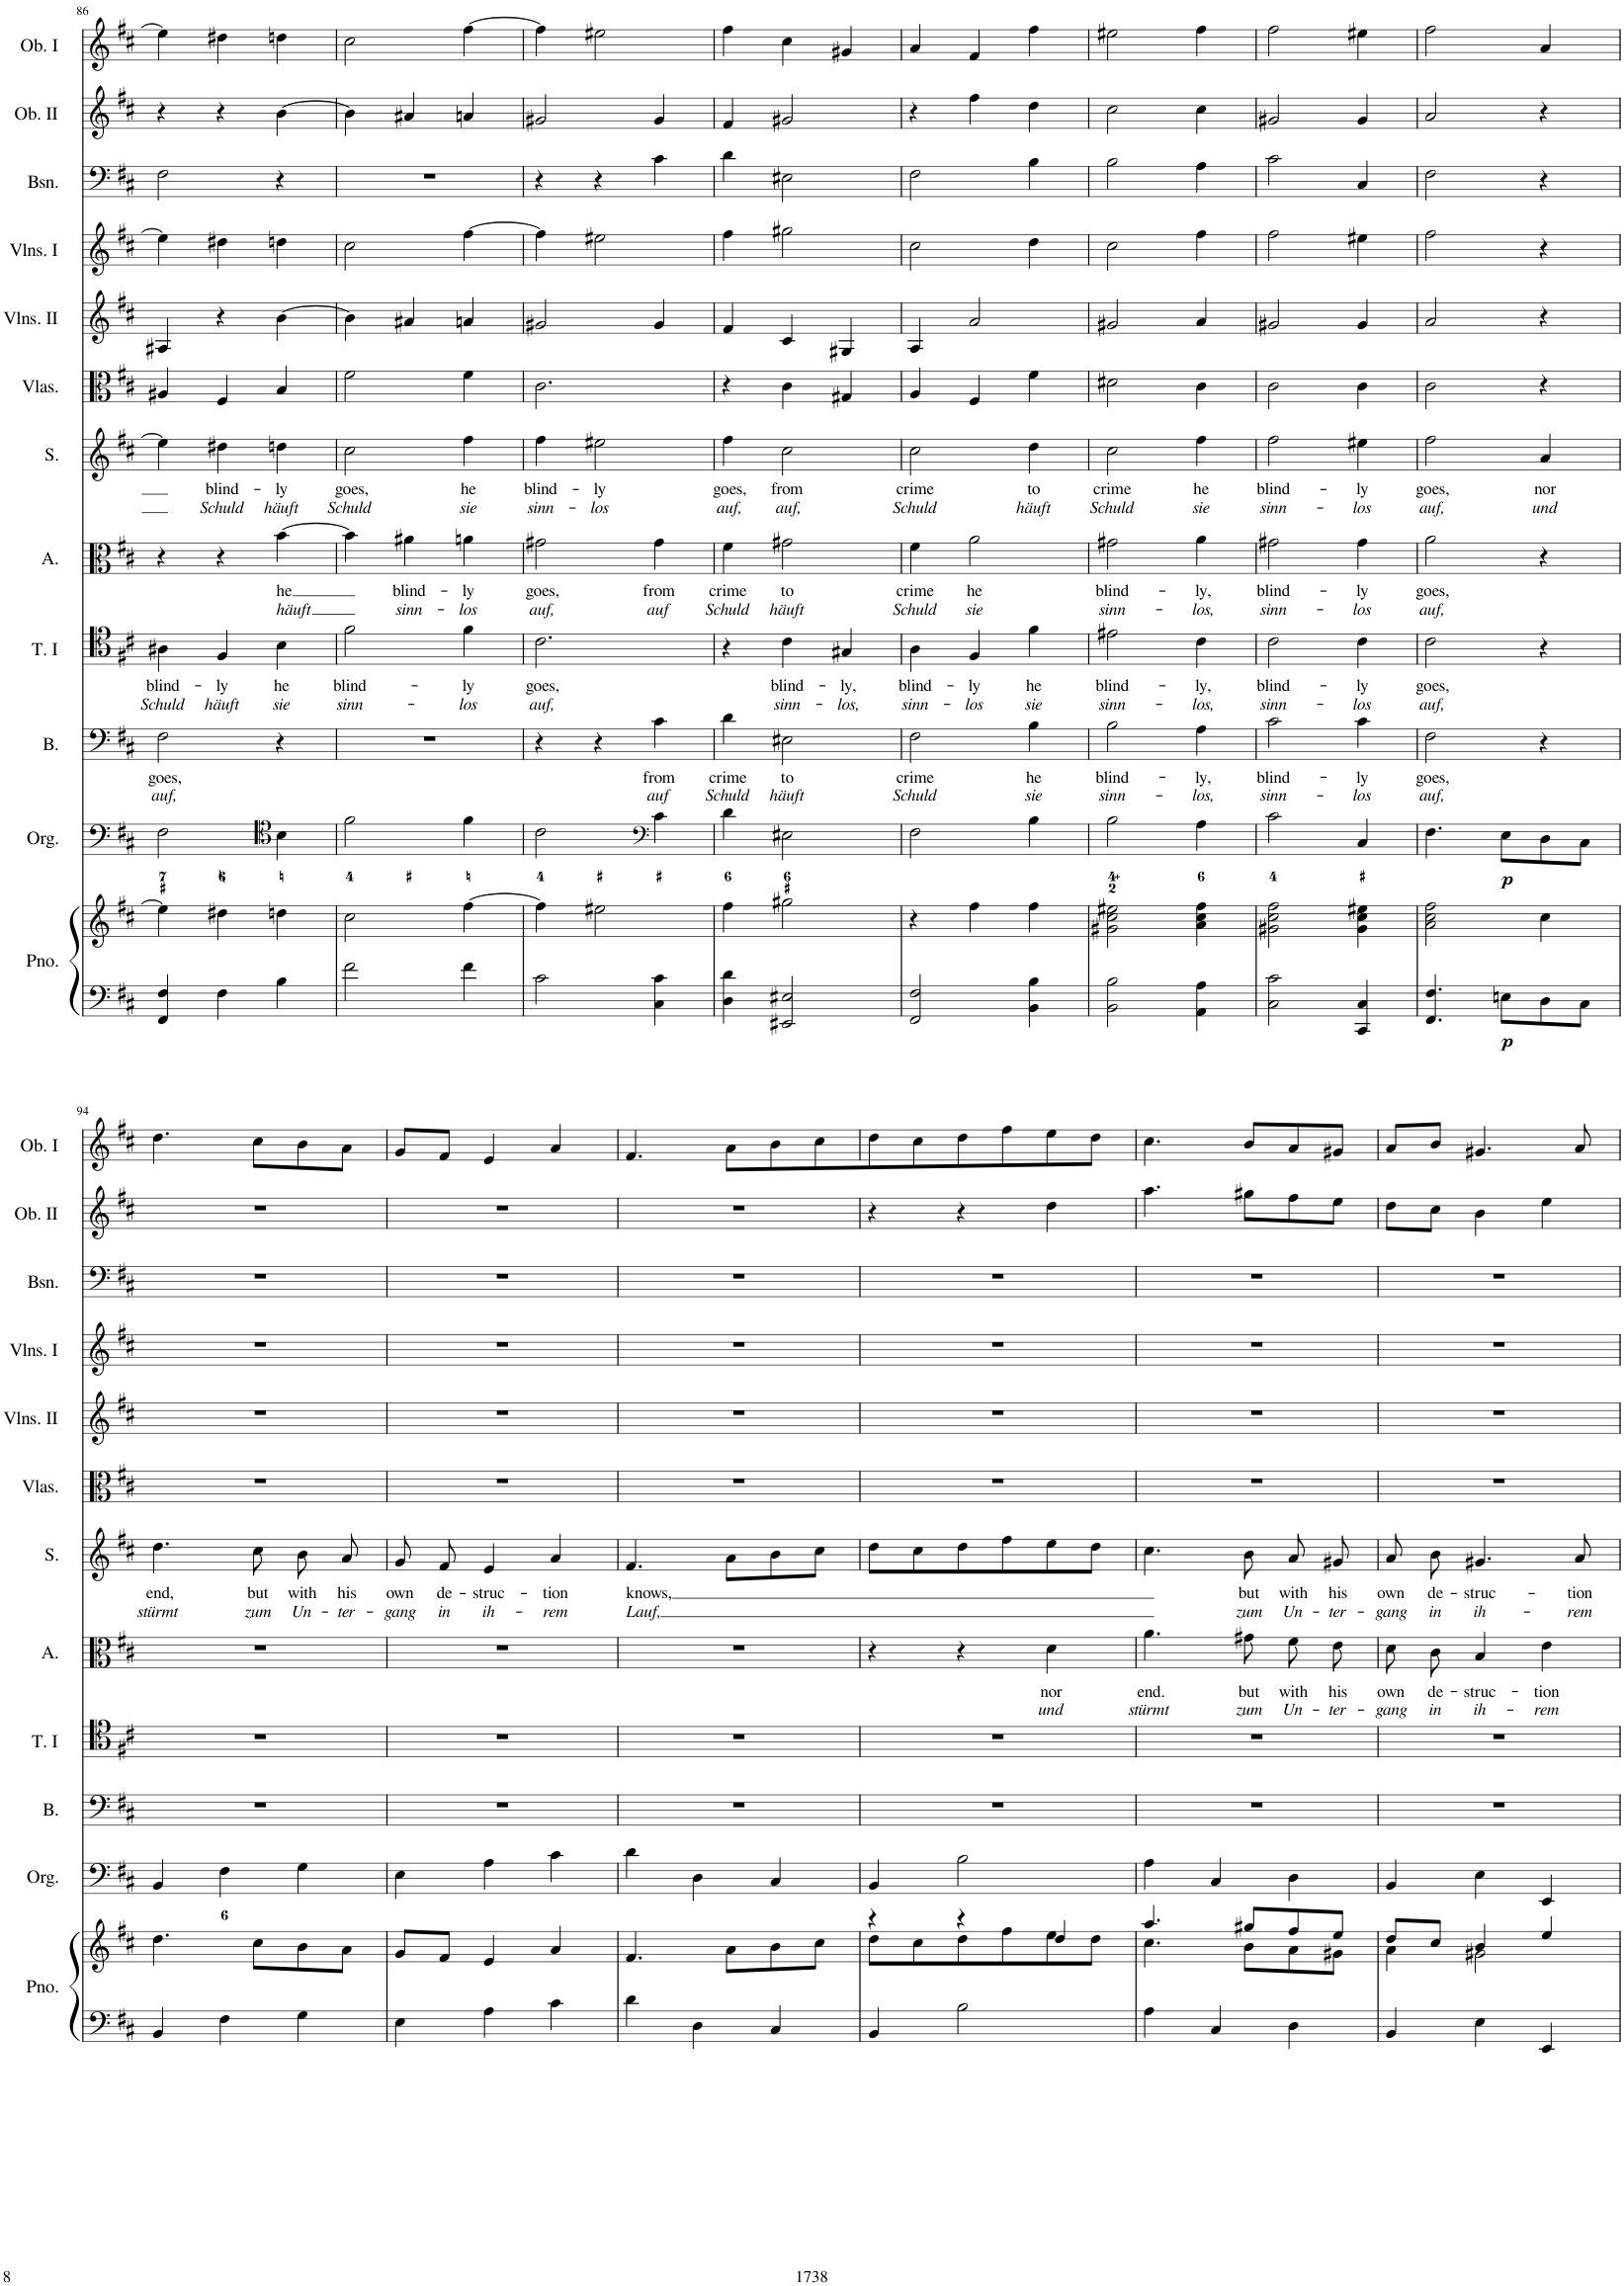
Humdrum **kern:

**kern	**kern	**dynam	**kern	**dynam	**kern	**text	**text	**kern	**text	**text	**kern	**text	**text	**kern	**text	**text	**kern	**kern	**kern	**kern	**kern	**kern
*part12	*part12	*part12	*part11	*part11	*part10	*part10	*part10	*part9	*part9	*part9	*part8	*part8	*part8	*part7	*part7	*part7	*part6	*part5	*part4	*part3	*part2	*part1
*staff13	*staff12	*staff12/13	*staff11	*staff11	*staff10	*staff10	*staff10	*staff9	*staff9	*staff9	*staff8	*staff8	*staff8	*staff7	*staff7	*staff7	*staff6	*staff5	*staff4	*staff3	*staff2	*staff1
*I"Piano	*	*	*I"Organ	*	*I"Bass	*	*	*I"Tenor I	*	*	*I"Alto	*	*	*I"Soprano	*	*	*I"Violas	*I"Violins II	*I"Violins I	*I"Bassoon	*I"Oboe II	*I"Oboe I
*I'Pno.	*	*	*I'Org.	*	*I'B.	*	*	*I'T. I	*	*	*I'A.	*	*	*I'S.	*	*	*I'Vlas.	*I'Vlns. II	*I'Vlns. I	*I'Bsn.	*I'Ob. II	*I'Ob. I
!!LO:PB:g=z
*clefF4	*clefG2	*	*clefF4	*	*clefF4	*	*	*clefC4	*	*	*clefC3	*	*	*clefG2	*	*	*clefC3	*clefG2	*clefG2	*clefF4	*clefG2	*clefG2
*k[f#c#]	*k[f#c#]	*	*k[f#c#]	*	*k[f#c#]	*	*	*k[f#c#]	*	*	*k[f#c#]	*	*	*k[f#c#]	*	*	*k[f#c#]	*k[f#c#]	*k[f#c#]	*k[f#c#]	*k[f#c#]	*k[f#c#]
*M3/4	*M3/4	*	*M3/4	*	*M3/4	*	*	*M3/4	*	*	*M3/4	*	*	*M3/4	*	*	*M3/4	*M3/4	*M3/4	*M3/4	*M3/4	*M3/4
=86	=86	=86	=86	=86	=86	=86	=86	=86	=86	=86	=86	=86	=86	=86	=86	=86	=86	=86	=86	=86	=86	=86
!	!	!	!	!	!	!LO:LY:b	!LO:LY:b	!	!LO:LY:b	!LO:LY:b	!	!	!	!	!	!	!	!	!	!	!	!
4FF#/ 4F#/	4ee\]	.	2F#\	.	2F#\	goes,	auf,	4A#X\	blind-	Schuld	4r	.	.	4ee\]	.	.	4A#X/	4A#X/	4ee\]	2F#\	4r	4ee\]
!	!	!	!	!	!	!	!	!	!LO:LY:b	!LO:LY:b	!	!	!	!	!LO:LY:b	!LO:LY:b	!	!	!	!	!	!
4F#\	4dd#X\	.	.	.	.	.	.	4F#/	-ly	häuft	4r	.	.	4dd#X\	blind-	Schuld	4F#/	4r	4dd#X\	.	4r	4dd#X\
*	*	*	*clefC4	*	*	*	*	*	*	*	*	*	*	*	*	*	*	*	*	*	*	*
!	!	!	!	!	!	!	!	!	!LO:LY:b	!LO:LY:b	!	!LO:LY:b	!LO:LY:b	!	!LO:LY:b	!LO:LY:b	!	!	!	!	!	!
4B\	4ddn\	.	4B\	.	4r	.	.	4B\	he	sie	[4b\	he	häuft	4ddn\	-ly	häuft	4B/	[4b\	4ddn\	4r	[4b\	4ddn\
=87	=87	=87	=87	=87	=87	=87	=87	=87	=87	=87	=87	=87	=87	=87	=87	=87	=87	=87	=87	=87	=87	=87
!	!	!	!	!	!	!	!	!	!LO:LY:b	!LO:LY:b	!	!	!	!	!LO:LY:b	!LO:LY:b	!	!	!	!	!	!
2f#\	2cc#\	.	2f#\	.	2.r	.	.	2f#\	blind-	sinn-	4b\]	.	.	2cc#\	goes,	Schuld	2f#\	4b\]	2cc#\	2.r	4b\]	2cc#\
!	!	!	!	!	!	!	!	!	!	!	!	!LO:LY:b	!LO:LY:b	!	!	!	!	!	!	!	!	!
.	.	.	.	.	.	.	.	.	.	.	4a#X\	blind-	sinn-	.	.	.	.	4a#X/	.	.	4a#X/	.
!	!	!	!	!	!	!	!	!	!LO:LY:b	!LO:LY:b	!	!LO:LY:b	!LO:LY:b	!	!LO:LY:b	!LO:LY:b	!	!	!	!	!	!
4f#\	[4ff#\	.	4f#\	.	.	.	.	4f#\	-ly	-los	4an\	-ly	-los	4ff#\	he	sie	4f#\	4an/	[4ff#\	.	4an/	[4ff#\
=88	=88	=88	=88	=88	=88	=88	=88	=88	=88	=88	=88	=88	=88	=88	=88	=88	=88	=88	=88	=88	=88	=88
!	!	!	!	!	!	!	!	!	!LO:LY:b	!LO:LY:b	!	!LO:LY:b	!LO:LY:b	!	!LO:LY:b	!LO:LY:b	!	!	!	!	!	!
2c#\	4ff#\]	.	2c#\	.	4r	.	.	2.c#\	goes,	auf,	2g#X\	goes,	auf,	4ff#\	blind-	sinn-	2.c#\	2g#X/	4ff#\]	4r	2g#X/	4ff#\]
!	!	!	!	!	!	!	!	!	!	!	!	!	!	!	!LO:LY:b	!LO:LY:b	!	!	!	!	!	!
.	2ee#X\	.	.	.	4r	.	.	.	.	.	.	.	.	2ee#X\	-ly	-los	.	.	2ee#X\	4r	.	2ee#X\
*	*	*	*clefF4	*	*	*	*	*	*	*	*	*	*	*	*	*	*	*	*	*	*	*
!	!	!	!	!	!	!LO:LY:b	!LO:LY:b	!	!	!	!	!LO:LY:b	!LO:LY:b	!	!	!	!	!	!	!	!	!
4C#\ 4c#\	.	.	4c#\	.	4c#\	from	auf	.	.	.	4g#\	from	auf	.	.	.	.	4g#/	.	4c#\	4g#/	.
=89	=89	=89	=89	=89	=89	=89	=89	=89	=89	=89	=89	=89	=89	=89	=89	=89	=89	=89	=89	=89	=89	=89
!	!	!	!	!	!	!LO:LY:b	!LO:LY:b	!	!	!	!	!LO:LY:b	!LO:LY:b	!	!LO:LY:b	!LO:LY:b	!	!	!	!	!	!
4D\ 4d\	4ff#\	.	4d\	.	4d\	crime	Schuld	4r	.	.	4f#\	crime	Schuld	4ff#\	goes,	auf,	4r	4f#/	4ff#\	4d\	4f#/	4ff#\
!	!	!	!	!	!	!LO:LY:b	!LO:LY:b	!	!LO:LY:b	!LO:LY:b	!	!LO:LY:b	!LO:LY:b	!	!LO:LY:b	!LO:LY:b	!	!	!	!	!	!
2EE#X/ 2E#X/	2gg#X\	.	2E#X\	.	2E#X\	to	häuft	4c#\	blind-	sinn-	2g#X\	to	häuft	2cc#\	from	auf,	4c#\	4c#/	2gg#X\	2E#X\	2g#X/	4cc#\
!	!	!	!	!	!	!	!	!	!LO:LY:b	!LO:LY:b	!	!	!	!	!	!	!	!	!	!	!	!
.	.	.	.	.	.	.	.	4G#X/	-ly,	-los,	.	.	.	.	.	.	4G#X/	4G#X/	.	.	.	4g#X/
=90	=90	=90	=90	=90	=90	=90	=90	=90	=90	=90	=90	=90	=90	=90	=90	=90	=90	=90	=90	=90	=90	=90
!	!	!	!	!	!	!LO:LY:b	!LO:LY:b	!	!LO:LY:b	!LO:LY:b	!	!LO:LY:b	!LO:LY:b	!	!LO:LY:b	!LO:LY:b	!	!	!	!	!	!
2FF#/ 2F#/	4r	.	2F#\	.	2F#\	crime	Schuld	4A\	blind-	sinn-	4f#\	crime	Schuld	2cc#\	crime	Schuld	4A/	4A/	2cc#\	2F#\	4r	4a/
!	!	!	!	!	!	!	!	!	!LO:LY:b	!LO:LY:b	!	!LO:LY:b	!LO:LY:b	!	!	!	!	!	!	!	!	!
.	4ff#\	.	.	.	.	.	.	4F#/	-ly	-los	2a\	he	sie	.	.	.	4F#/	2a/	.	.	4ff#\	4f#/
!	!	!	!	!	!	!LO:LY:b	!LO:LY:b	!	!LO:LY:b	!LO:LY:b	!	!	!	!	!LO:LY:b	!LO:LY:b	!	!	!	!	!	!
4BB\ 4B\	4ff#\	.	4B\	.	4B\	he	sie	4f#\	he	sie	.	.	.	4dd\	to	häuft	4f#\	.	4dd\	4B\	4dd\	4ff#\
=91	=91	=91	=91	=91	=91	=91	=91	=91	=91	=91	=91	=91	=91	=91	=91	=91	=91	=91	=91	=91	=91	=91
!	!	!	!	!	!	!LO:LY:b	!LO:LY:b	!	!LO:LY:b	!LO:LY:b	!	!LO:LY:b	!LO:LY:b	!	!LO:LY:b	!LO:LY:b	!	!	!	!	!	!
2BB\ 2B\	2g#X\ 2cc#\ 2ee#X\	.	2B\	.	2B\	blind-	sinn-	2e#X\	blind-	sinn-	2g#X\	blind-	sinn-	2cc#\	crime	Schuld	2d#X\	2g#X/	2cc#\	2B\	2cc#\	2ee#X\
!	!	!	!	!	!	!LO:LY:b	!LO:LY:b	!	!LO:LY:b	!LO:LY:b	!	!LO:LY:b	!LO:LY:b	!	!LO:LY:b	!LO:LY:b	!	!	!	!	!	!
4AA\ 4A\	4a\ 4cc#\ 4ff#\	.	4A\	.	4A\	-ly,	-los,	4c#\	-ly,	-los,	4a\	-ly,	-los,	4ff#\	he	sie	4c#\	4a/	4ff#\	4A\	4cc#\	4ff#\
=92	=92	=92	=92	=92	=92	=92	=92	=92	=92	=92	=92	=92	=92	=92	=92	=92	=92	=92	=92	=92	=92	=92
!	!	!	!	!	!	!LO:LY:b	!LO:LY:b	!	!LO:LY:b	!LO:LY:b	!	!LO:LY:b	!LO:LY:b	!	!LO:LY:b	!LO:LY:b	!	!	!	!	!	!
2C#\ 2c#\	2g#X\ 2cc#\ 2ff#\	.	2c#\	.	2c#\	blind-	sinn-	2c#\	blind-	sinn-	2g#X\	blind-	sinn-	2ff#\	blind-	sinn-	2c#\	2g#X/	2ff#\	2c#\	2g#X/	2ff#\
!	!	!	!	!	!	!LO:LY:b	!LO:LY:b	!	!LO:LY:b	!LO:LY:b	!	!LO:LY:b	!LO:LY:b	!	!LO:LY:b	!LO:LY:b	!	!	!	!	!	!
4CC#/ 4C#/	4g#\ 4cc#\ 4ee#X\	.	4C#/	.	4c#\	-ly	-los	4c#\	-ly	-los	4g#\	-ly	-los	4ee#X\	-ly	-los	4c#\	4g#/	4ee#X\	4C#/	4g#/	4ee#X\
=93	=93	=93	=93	=93	=93	=93	=93	=93	=93	=93	=93	=93	=93	=93	=93	=93	=93	=93	=93	=93	=93	=93
!	!	!	!	!	!	!LO:LY:b	!LO:LY:b	!	!LO:LY:b	!LO:LY:b	!	!LO:LY:b	!LO:LY:b	!	!LO:LY:b	!LO:LY:b	!	!	!	!	!	!
4.FF#/ 4.F#/	2a\ 2cc#\ 2ff#\	.	4.F#\	.	2F#\	goes,	auf,	2c#\	goes,	auf,	2a\	goes,	auf,	2ff#\	goes,	auf,	2c#\	2a/	2ff#\	2F#\	2a/	2ff#\
!	!	!LO:DY:b=2	!	!LO:DY:b	!	!	!	!	!	!	!	!	!	!	!	!	!	!	!	!	!	!
8En\L	.	p	8E\L	p	.	.	.	.	.	.	.	.	.	.	.	.	.	.	.	.	.	.
!	!	!	!	!	!	!	!	!	!	!	!	!	!	!	!LO:LY:b	!LO:LY:b	!	!	!	!	!	!
8D\	4cc#\	.	8D\	.	4r	.	.	4r	.	.	4r	.	.	4a/	nor	und	4r	4r	4r	4r	4r	4a/
8C#\J	.	.	8C#\J	.	.	.	.	.	.	.	.	.	.	.	.	.	.	.	.	.	.	.
!!LO:LB:g=z
=94	=94	=94	=94	=94	=94	=94	=94	=94	=94	=94	=94	=94	=94	=94	=94	=94	=94	=94	=94	=94	=94	=94
!	!	!	!	!	!	!	!	!	!	!	!	!	!	!	!LO:LY:b	!LO:LY:b	!	!	!	!	!	!
4BB/	4.dd\	.	4BB/	.	2.r	.	.	2.r	.	.	2.r	.	.	4.dd\	end,	stürmt	2.r	2.r	2.r	2.r	2.r	4.dd\
4F#\	.	.	4F#\	.	.	.	.	.	.	.	.	.	.	.	.	.	.	.	.	.	.	.
!	!	!	!	!	!	!	!	!	!	!	!	!	!	!	!LO:LY:b	!LO:LY:b	!	!	!	!	!	!
.	8cc#\L	.	.	.	.	.	.	.	.	.	.	.	.	8cc#\	but	zum	.	.	.	.	.	8cc#\L
!	!	!	!	!	!	!	!	!	!	!	!	!	!	!	!LO:LY:b	!LO:LY:b	!	!	!	!	!	!
4G\	8b\	.	4G\	.	.	.	.	.	.	.	.	.	.	8b\	with	Un-	.	.	.	.	.	8b\
!	!	!	!	!	!	!	!	!	!	!	!	!	!	!	!LO:LY:b	!LO:LY:b	!	!	!	!	!	!
.	8a\J	.	.	.	.	.	.	.	.	.	.	.	.	8a/	his	-ter-	.	.	.	.	.	8a\J
=95	=95	=95	=95	=95	=95	=95	=95	=95	=95	=95	=95	=95	=95	=95	=95	=95	=95	=95	=95	=95	=95	=95
!	!	!	!	!	!	!	!	!	!	!	!	!	!	!	!LO:LY:b	!LO:LY:b	!	!	!	!	!	!
4E\	8g/L	.	4E\	.	2.r	.	.	2.r	.	.	2.r	.	.	8g/	own	-gang	2.r	2.r	2.r	2.r	2.r	8g/L
!	!	!	!	!	!	!	!	!	!	!	!	!	!	!	!LO:LY:b	!LO:LY:b	!	!	!	!	!	!
.	8f#/J	.	.	.	.	.	.	.	.	.	.	.	.	8f#/	de-	in	.	.	.	.	.	8f#/J
!	!	!	!	!	!	!	!	!	!	!	!	!	!	!	!LO:LY:b	!LO:LY:b	!	!	!	!	!	!
4A\	4e/	.	4A\	.	.	.	.	.	.	.	.	.	.	4e/	-struc-	ih-	.	.	.	.	.	4e/
!	!	!	!	!	!	!	!	!	!	!	!	!	!	!	!LO:LY:b	!LO:LY:b	!	!	!	!	!	!
4c#\	4a/	.	4c#\	.	.	.	.	.	.	.	.	.	.	4a/	-tion	-rem	.	.	.	.	.	4a/
=96	=96	=96	=96	=96	=96	=96	=96	=96	=96	=96	=96	=96	=96	=96	=96	=96	=96	=96	=96	=96	=96	=96
!	!	!	!	!	!	!	!	!	!	!	!	!	!	!	!LO:LY:b	!LO:LY:b	!	!	!	!	!	!
4d\	4.f#/	.	4d\	.	2.r	.	.	2.r	.	.	2.r	.	.	4.f#/	knows,	Lauf,	2.r	2.r	2.r	2.r	2.r	4.f#/
4D\	.	.	4D\	.	.	.	.	.	.	.	.	.	.	.	.	.	.	.	.	.	.	.
.	8a\L	.	.	.	.	.	.	.	.	.	.	.	.	8a\L	.	.	.	.	.	.	.	8a\L
4C#/	8b\	.	4C#/	.	.	.	.	.	.	.	.	.	.	8b\	.	.	.	.	.	.	.	8b\
.	8cc#\J	.	.	.	.	.	.	.	.	.	.	.	.	8cc#\J	.	.	.	.	.	.	.	8cc#\
=97	=97	=97	=97	=97	=97	=97	=97	=97	=97	=97	=97	=97	=97	=97	=97	=97	=97	=97	=97	=97	=97	=97
*	*^	*	*	*	*	*	*	*	*	*	*	*	*	*	*	*	*	*	*	*	*	*
4BB/	4r	8dd\L	.	4BB/	.	2.r	.	.	2.r	.	.	4r	.	.	8dd\L	.	.	2.r	2.r	2.r	2.r	4r	8dd\
.	.	8cc#\	.	.	.	.	.	.	.	.	.	.	.	.	8cc#\	.	.	.	.	.	.	.	8cc#\
2B\	4r	8dd\	.	2B\	.	.	.	.	.	.	.	4r	.	.	8dd\	.	.	.	.	.	.	4r	8dd\
.	.	8ff#\	.	.	.	.	.	.	.	.	.	.	.	.	8ff#\	.	.	.	.	.	.	.	8ff#\
!	!	!	!	!	!	!	!	!	!	!	!	!	!LO:LY:b	!LO:LY:b	!	!	!	!	!	!	!	!	!
.	4dd/	8ee\	.	.	.	.	.	.	.	.	.	4d\	nor	und	8ee\	.	.	.	.	.	.	4dd\	8ee\
.	.	8dd\J	.	.	.	.	.	.	.	.	.	.	.	.	8dd\J	.	.	.	.	.	.	.	8dd\J
=98	=98	=98	=98	=98	=98	=98	=98	=98	=98	=98	=98	=98	=98	=98	=98	=98	=98	=98	=98	=98	=98	=98	=98
!	!	!	!	!	!	!	!	!	!	!	!	!	!LO:LY:b	!LO:LY:b	!	!	!	!	!	!	!	!	!
4A\	4.aa/	4.cc#\	.	4A\	.	2.r	.	.	2.r	.	.	4.a\	end.	stürmt	4.cc#\	.	.	2.r	2.r	2.r	2.r	4.aa\	4.cc#\
4C#/	.	.	.	4C#/	.	.	.	.	.	.	.	.	.	.	.	.	.	.	.	.	.	.	.
!	!	!	!	!	!	!	!	!	!	!	!	!	!LO:LY:b	!LO:LY:b	!	!LO:LY:b	!LO:LY:b	!	!	!	!	!	!
.	8gg#X/L	8b\L	.	.	.	.	.	.	.	.	.	8g#X\	but	zum	8b\	but	zum	.	.	.	.	8gg#X\L	8b/L
!	!	!	!	!	!	!	!	!	!	!	!	!	!LO:LY:b	!LO:LY:b	!	!LO:LY:b	!LO:LY:b	!	!	!	!	!	!
4D\	8ff#/	8a\	.	4D\	.	.	.	.	.	.	.	8f#\L	with	Un-	8a/	with	Un-	.	.	.	.	8ff#\	8a/
!	!	!	!	!	!	!	!	!	!	!	!	!	!LO:LY:b	!LO:LY:b	!	!LO:LY:b	!LO:LY:b	!	!	!	!	!	!
.	8ee/J	8g#X\J	.	.	.	.	.	.	.	.	.	8e\J	his	-ter-	8g#X/	his	-ter-	.	.	.	.	8ee\J	8g#X/J
=99	=99	=99	=99	=99	=99	=99	=99	=99	=99	=99	=99	=99	=99	=99	=99	=99	=99	=99	=99	=99	=99	=99	=99
!	!	!	!	!	!	!	!	!	!	!	!	!	!LO:LY:b	!LO:LY:b	!	!LO:LY:b	!LO:LY:b	!	!	!	!	!	!
4BB/	8dd/L	4a\	.	4BB/	.	2.r	.	.	2.r	.	.	8d\L	own	-gang	8a/	own	-gang	2.r	2.r	2.r	2.r	8dd\L	8a/L
!	!	!	!	!	!	!	!	!	!	!	!	!	!LO:LY:b	!LO:LY:b	!	!LO:LY:b	!LO:LY:b	!	!	!	!	!	!
.	8cc#/J	.	.	.	.	.	.	.	.	.	.	8c#\J	de-	in	8b\	de-	in	.	.	.	.	8cc#\J	8b/J
!	!	!	!	!	!	!	!	!	!	!	!	!	!LO:LY:b	!LO:LY:b	!	!LO:LY:b	!LO:LY:b	!	!	!	!	!	!
4E\	4b/	2g#X\	.	4E\	.	.	.	.	.	.	.	4B/	-struc-	ih-	4.g#X/	-struc-	ih-	.	.	.	.	4b\	4.g#X/
!	!	!	!	!	!	!	!	!	!	!	!	!	!LO:LY:b	!LO:LY:b	!	!	!	!	!	!	!	!	!
4EE/	4ee/	.	.	4EE/	.	.	.	.	.	.	.	4e\	-tion	-rem	.	.	.	.	.	.	.	4ee\	.
!	!	!	!	!	!	!	!	!	!	!	!	!	!	!	!	!LO:LY:b	!LO:LY:b	!	!	!	!	!	!
.	.	.	.	.	.	.	.	.	.	.	.	.	.	.	8a/	-tion	-rem	.	.	.	.	.	8a/
*	*v	*v	*	*	*	*	*	*	*	*	*	*	*	*	*	*	*	*	*	*	*	*	*
=	=	=	=	=	=	=	=	=	=	=	=	=	=	=	=	=	=	=	=	=	=	=
*-	*-	*-	*-	*-	*-	*-	*-	*-	*-	*-	*-	*-	*-	*-	*-	*-	*-	*-	*-	*-	*-	*-
